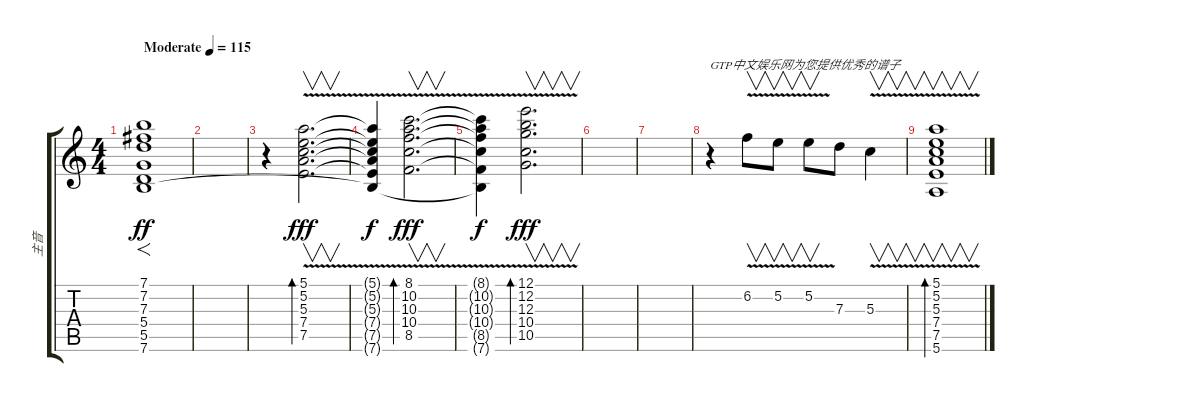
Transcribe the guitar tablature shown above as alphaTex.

\track ("主音" "主音") {instrument electricguitarjazz}
\staff {score tabs}
\tuning (E4 B3 G3 D3 A2 E2) {hide}
\ts (4 4)
\tempo (115 "Moderate")
\clef g2
\ks c
(7.1 7.2 7.3 5.4 5.5 7.6).1{f dy ff instrument electricguitarjazz} |
|
r.4 (5.1{v} 5.2{v} 5.3{v} 7.4{v} 7.5).2{v d bd 240 dy fff} |
(5.1{t} 5.2{t} 5.3{t} 7.4{t} 7.5{t} 7.6{t}).4{dy f} (8.1{v} 10.2{v} 10.3{v} 10.4 8.5{v}).2{v d bd 240 dy fff} |
(8.1{t} 10.2{t} 10.3{t} 10.4{t} 8.5{t} 7.6{t}).4{dy f} (12.1{v} 12.2{v} 12.3{v} 10.4{v} 10.5{v}).2{v d bd 240 dy fff} |
|
|
r.4{txt "GTP中文娱乐网为您提供优秀的谱子"} 6.2{v}.8{v} 5.2{v}.8{v} 5.2{v}.8{v} 7.3.8 5.3{v}.4{v} |
(5.1{v} 5.2{v} 5.3{v} 7.4{v} 7.5 5.6).1{v bd 240}
